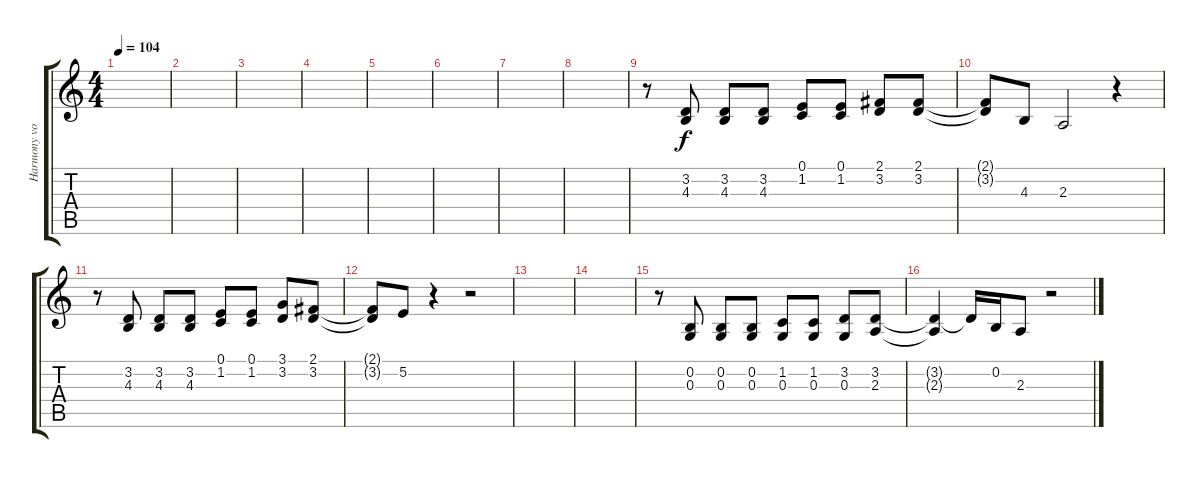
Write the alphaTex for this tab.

\track ("Harmony vocals" "Harmony vo") {instrument choiraahs}
\staff {score tabs}
\tuning (E4 B3 G3 D3 A2 E2) {hide}
\ts (4 4)
\tempo 104
\clef g2
\ks c
|
|
|
|
|
|
|
|
r.8 (3.2 4.3).8 (3.2 4.3).8 (3.2 4.3).8 (0.1 1.2).8 (0.1 1.2).8 (2.1 3.2).8 (2.1 3.2).8 |
(2.1{t} 3.2{t}).8 4.3.8 2.3.2 r.4 |
r.8 (3.2 4.3).8 (3.2 4.3).8 (3.2 4.3).8 (0.1 1.2).8 (0.1 1.2).8 (3.1 3.2).8 (2.1 3.2).8 |
(2.1{t} 3.2{t}).8 5.2.8 r.4 r.2 |
|
|
r.8 (0.2 0.3).8 (0.2 0.3).8 (0.2 0.3).8 (1.2 0.3).8 (1.2 0.3).8 (3.2 0.3).8 (3.2 2.3).8 |
(3.2{t} 2.3{t}).4 3.2{t}.16 0.2.16 2.3.8 r.2
